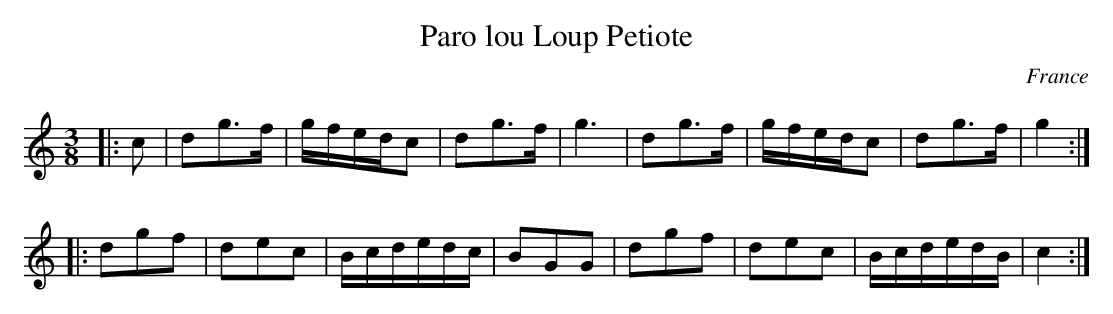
X:1
T:Paro lou Loup Petiote
M:3/8
O:France
K:C
|: c2|\
    d2g3f| gfedc2| d2g3f| g6| \
   d2g3f| gfedc2| d2g3f| g4:|
|: d2g2f2| d2e2c2| Bcdedc| B2G2G2| \
   d2g2f2| d2e2c2| BcdedB| c4 :|
